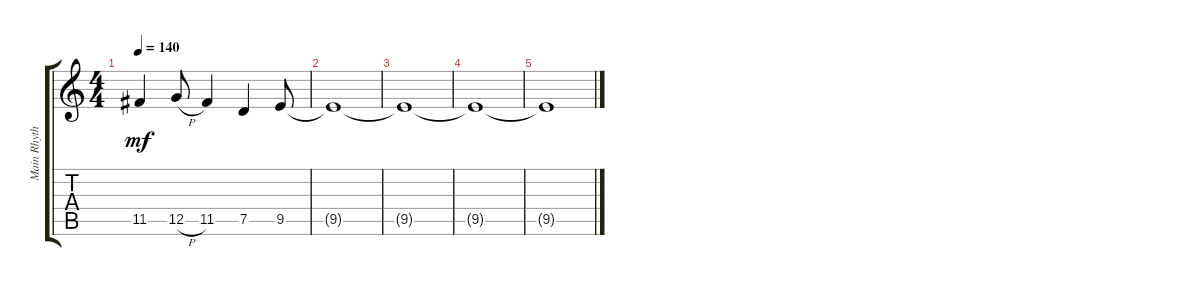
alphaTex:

\track ("Main Rhythm" "Main Rhyth") {instrument distortionguitar}
\staff {score tabs}
\tuning (D4 A3 F3 C3 G2 C2) {hide}
\ts (4 4)
\tempo 140
\clef g2
\ks c
11.5.4{dy mf} 12.5{h}.8 11.5.4 7.5.4 9.5.8 |
9.5{t}.1 |
9.5{t}.1 |
9.5{t}.1 |
9.5{t}.1
